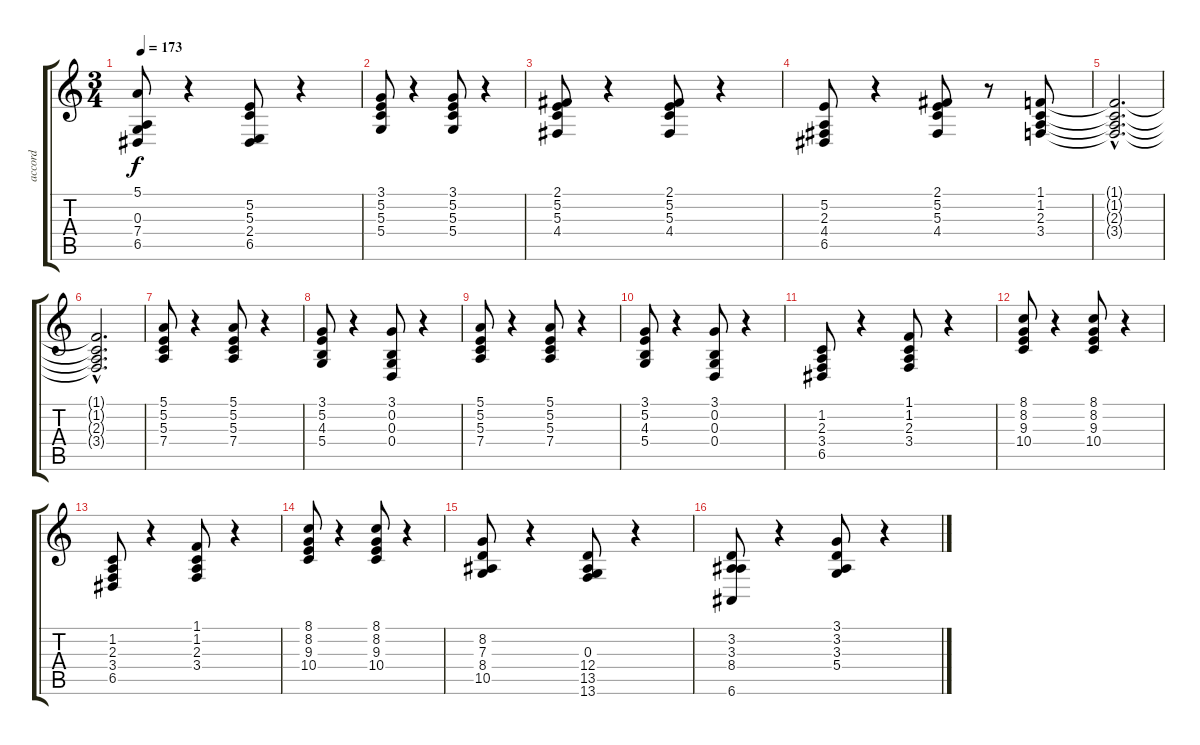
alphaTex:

\track ("accord" "accord") {instrument acousticgrandpiano}
\staff {score tabs}
\tuning (E4 B3 G3 D3 A2 E2) {hide}
\ts (3 4)
\tempo 173
\clef g2
\ks c
(5.1 0.3 7.4 6.5).8{dy f} r.4 (5.2 5.3 2.4 6.5).8 r.4 |
(3.1 5.2 5.3 5.4).8 r.4 (3.1 5.2 5.3 5.4).8 r.4 |
(2.1 5.2 5.3 4.4).8 r.4 (2.1 5.2 5.3 4.4).8 r.4 |
(5.2 2.3 4.4 6.5).8 r.4 (2.1 5.2 5.3 4.4).8 r.8 (1.1 1.2 2.3 3.4).8 |
(1.1{hac t} 1.2{hac t} 2.3{hac t} 3.4{hac t}).2{d} |
(1.1{hac t} 1.2{hac t} 2.3{hac t} 3.4{hac t}).2{d} |
(5.1 5.2 5.3 7.4).8 r.4 (5.1 5.2 5.3 7.4).8 r.4 |
(3.1 5.2 4.3 5.4).8 r.4 (3.1 0.2 0.3 0.4).8 r.4 |
(5.1 5.2 5.3 7.4).8 r.4 (5.1 5.2 5.3 7.4).8 r.4 |
(3.1 5.2 4.3 5.4).8 r.4 (3.1 0.2 0.3 0.4).8 r.4 |
(1.2 2.3 3.4 6.5).8 r.4 (1.1 1.2 2.3 3.4).8 r.4 |
(8.1 8.2 9.3 10.4).8 r.4 (8.1 8.2 9.3 10.4).8 r.4 |
(1.2 2.3 3.4 6.5).8 r.4 (1.1 1.2 2.3 3.4).8 r.4 |
(8.1 8.2 9.3 10.4).8 r.4 (8.1 8.2 9.3 10.4).8 r.4 |
(8.2 7.3 8.4 10.5).8 r.4 (0.3 12.4 13.5 13.6).8 r.4 |
(3.2 3.3 8.4 6.6).8 r.4 (3.1 3.2 3.3 5.4).8 r.4
